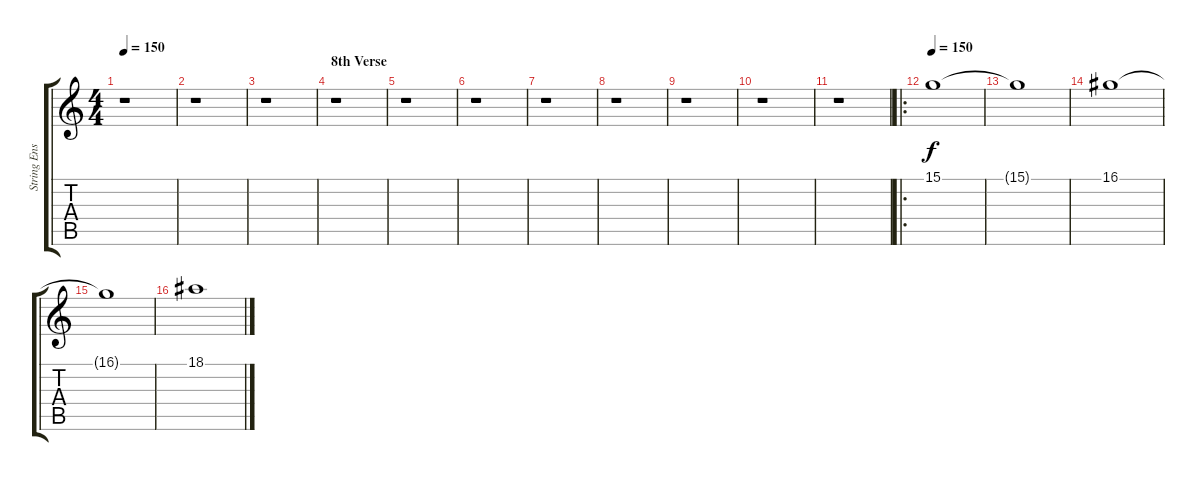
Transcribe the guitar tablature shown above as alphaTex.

\track ("String Ensemble I" "String Ens") {instrument stringensemble1}
\staff {score tabs}
\tuning (E4 B3 G3 D3 A2 E2) {hide}
\ts (4 4)
\tempo 150
\clef g2
\ks c
r.1{dy f} |
r.1 |
r.1 |
\section ("" "8th Verse")
r.1 |
r.1 |
r.1 |
r.1 |
r.1 |
r.1 |
r.1 |
r.1 |
\ro
\tempo 150
15.1.1 |
15.1{t}.1 |
16.1.1 |
16.1{t}.1 |
18.1.1
